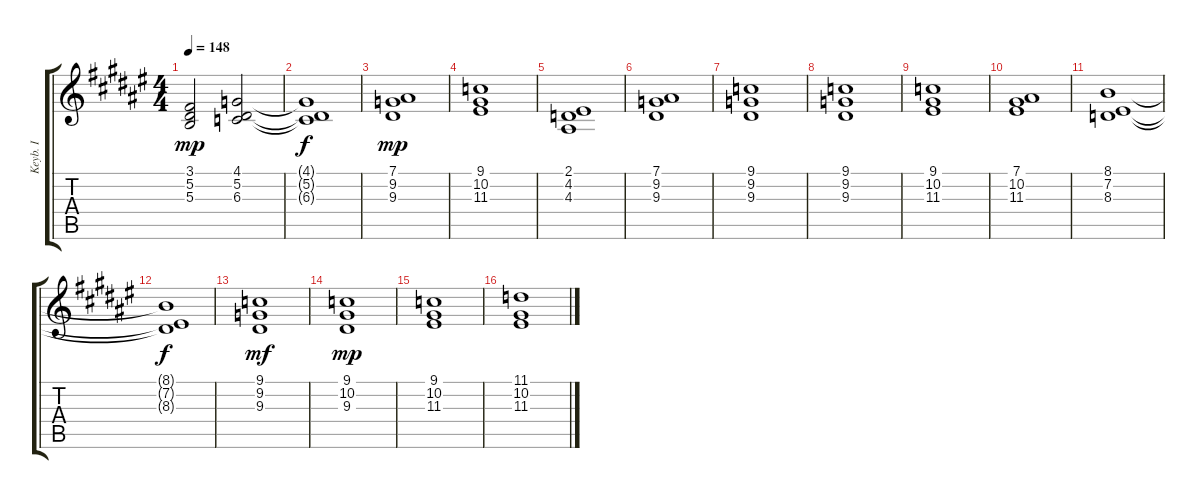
\track ("Keyb. I" "Keyb. I") {instrument stringensemble1}
\staff {score tabs}
\tuning (Eb4 Bb3 Gb3 Db3 Ab2 Eb2) {hide}
\ts (4 4)
\tempo 148
\clef g2
\ks d#minor
(3.1 5.2 5.3).2{dy mp} (4.1 5.2 6.3).2 |
(4.1{t} 5.2{t} 6.3{t}).1{dy f} |
(7.1 9.2 9.3).1{dy mp} |
(9.1 10.2 11.3).1 |
(2.1 4.2 4.3).1 |
(7.1 9.2 9.3).1 |
(9.1 9.2 9.3).1 |
(9.1 9.2 9.3).1 |
(9.1 10.2 11.3).1 |
(7.1 10.2 11.3).1 |
(8.1 7.2 8.3).1 |
(8.1{t} 7.2{t} 8.3{t}).1{dy f} |
(9.1 9.2 9.3).1{dy mf} |
(9.1 10.2 9.3).1{dy mp} |
(9.1 10.2 11.3).1 |
(11.1 10.2 11.3).1
